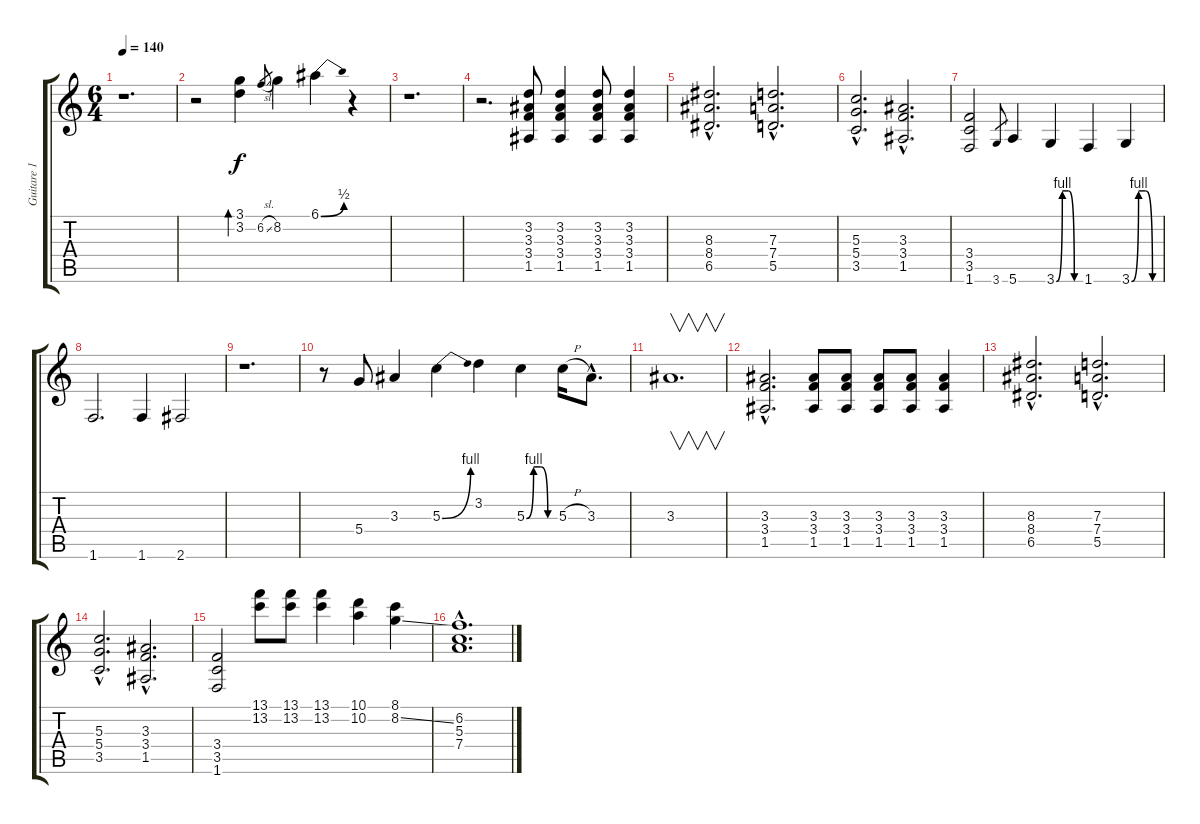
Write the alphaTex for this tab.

\track ("Guitare 1" "Guitare 1") {instrument electricguitarclean}
\staff {score tabs}
\tuning (E4 B3 G3 D3 A2 E2) {hide}
\ts (6 4)
\tempo 140
\clef g2
\ks c
r.1{d dy f instrument electricguitarclean} |
r.2 (3.1 3.2).4{bd 240} 6.2{sl}.8{gr} 8.2.4 6.1{be (bend 0 0 60 2)}.4 r.4 |
r.1{d} |
r.2{d} (3.2 3.3 3.4 1.5).8 (3.2 3.3 3.4 1.5).4 (3.2 3.3 3.4 1.5).8 (3.2 3.3 3.4 1.5).4 |
(8.3 8.4{hac} 6.5{hac}).2{d} (7.3 7.4{hac} 5.5{hac}).2{d} |
(5.3{hac} 5.4{hac} 3.5).2{d} (3.3 3.4{hac} 1.5{hac}).2{d} |
(3.4 3.5 1.6).2 3.6.8{gr} 5.6.4 3.6{be (custom 0 0 15 4 30 4 45 0 60 0)}.4 1.6.4 3.6{be (custom 0 0 15 4 30 4 45 0 60 0)}.4 |
1.6.2{d} 1.6.4 2.6.2 |
r.1{d} |
r.8 5.4.8 3.3.4 5.3{be (bend 0 0 60 4)}.4 3.2.4 5.3{be (custom 0 0 15 4 30 4 45 0 60 0)}.4 5.3{h}.16 3.3{hac}.8{d} |
3.3.1{v d} |
(3.3{hac} 3.4{hac} 1.5{hac}).2{d} (3.3 3.4 1.5).8 (3.3 3.4 1.5).8 (3.3 3.4 1.5).8 (3.3 3.4 1.5).8 (3.3 3.4 1.5).4 |
(8.3 8.4{hac} 6.5{hac}).2{d} (7.3 7.4{hac} 5.5{hac}).2{d} |
(5.3{hac} 5.4{hac} 3.5).2{d} (3.3 3.4{hac} 1.5{hac}).2{d} |
(3.4 3.5 1.6).2 (13.1 13.2).8 (13.1 13.2).8 (13.1 13.2).4 (10.1 10.2).4 (8.1 8.2{ss}).4 |
(6.2{hac} 5.3{hac} 7.4{hac}).1{d}
